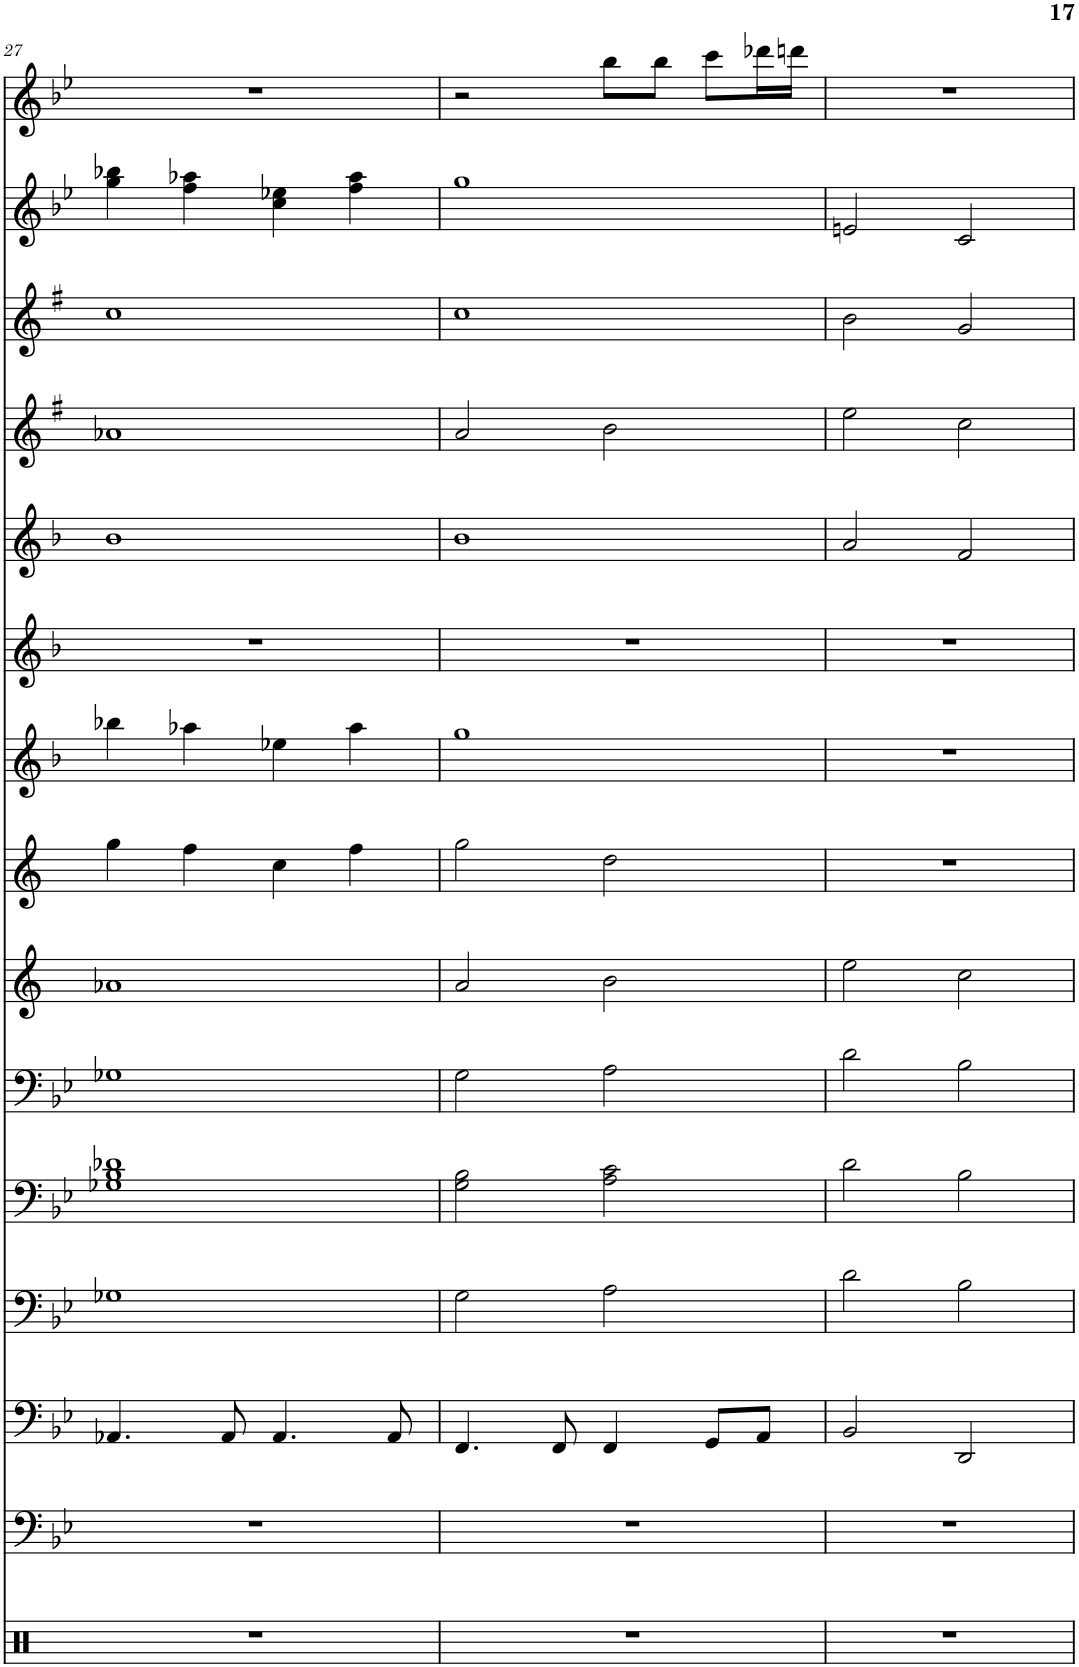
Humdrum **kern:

**kern	**kern	**kern	**kern	**kern	**kern	**kern	**kern	**kern	**kern	**kern	**kern	**kern	**kern	**kern
*part15	*part14	*part13	*part12	*part11	*part10	*part9	*part8	*part7	*part6	*part5	*part4	*part3	*part2	*part1
*staff15	*staff14	*staff13	*staff12	*staff11	*staff10	*staff9	*staff8	*staff7	*staff6	*staff5	*staff4	*staff3	*staff2	*staff1
*I"Voice	*I"Voice	*I"Voice	*I"Voice	*I"Voice	*I"Voice	*I"Voice	*I"Voice	*I"Voice	*I"Voice	*I"Voice	*I"Voice	*I"Voice	*I"Voice	*I"Voice
*I'V	*I'V	*I'V	*I'V	*I'V	*I'V	*I'V	*I'V	*I'V	*I'V	*I'V	*I'V	*I'V	*I'V	*I'V
!!LO:PB:g=z
*clefX	*clefX	*clefF4	*clefF4	*clefF4	*clefF4	*clefG2	*clefG2	*clefG2	*clefG2	*clefG2	*clefG2	*clefG2	*clefG2	*clefG2
*k[]	*k[b-e-]	*k[b-e-]	*k[b-e-]	*k[b-e-]	*k[b-e-]	*k[]	*k[]	*k[b-]	*k[b-]	*k[b-]	*k[f#]	*k[f#]	*k[b-e-]	*k[b-e-]
*M4/4	*M4/4	*M4/4	*M4/4	*M4/4	*M4/4	*M4/4	*M4/4	*M4/4	*M4/4	*M4/4	*M4/4	*M4/4	*M4/4	*
*met(c)	*met(c)	*met(c)	*met(c)	*met(c)	*met(c)	*met(c)	*met(c)	*met(c)	*met(c)	*met(c)	*met(c)	*met(c)	*met(c)	*
=27	=27	=27	=27	=27	=27	=27	=27	=27	=27	=27	=27	=27	=27	=27
1r	1r	4.AA-X/	1G-X	1G-X 1B- 1d-X	1G-X	1a-X	4gg\	4bb-X\	1r	1b-	1a-X	1cc	4gg\ 4bb-X\	1r
.	.	.	.	.	.	.	4ff\	4aa-X\	.	.	.	.	4ff\ 4aa-X\	.
.	.	8AA-/	.	.	.	.	.	.	.	.	.	.	.	.
.	.	4.AA-/	.	.	.	.	4cc\	4ee-X\	.	.	.	.	4cc\ 4ee-X\	.
.	.	.	.	.	.	.	4ff\	4aa-\	.	.	.	.	4ff\ 4aa-\	.
.	.	8AA-/	.	.	.	.	.	.	.	.	.	.	.	.
=28	=28	=28	=28	=28	=28	=28	=28	=28	=28	=28	=28	=28	=28	=28
1r	1r	4.FF/	2G\	2G\ 2B-\	2G\	2a/	2gg\	1gg	1r	1b-	2a/	1cc	1gg	2r
.	.	8FF/	.	.	.	.	.	.	.	.	.	.	.	.
.	.	4FF/	2A\	2A\ 2c\	2A\	2b\	2dd\	.	.	.	2b\	.	.	8bb-\L
.	.	.	.	.	.	.	.	.	.	.	.	.	.	8bb-\J
.	.	8GG/L	.	.	.	.	.	.	.	.	.	.	.	8ccc\L
.	.	8AA/J	.	.	.	.	.	.	.	.	.	.	.	16ddd-X\L
.	.	.	.	.	.	.	.	.	.	.	.	.	.	16dddn\JJ
=29	=29	=29	=29	=29	=29	=29	=29	=29	=29	=29	=29	=29	=29	=29
1r	1r	2BB-/	2d\	2d\	2d\	2ee\	1r	1r	1r	2a/	2ee\	2b\	2en/	1r
.	.	2DD/	2B-\	2B-\	2B-\	2cc\	.	.	.	2f/	2cc\	2g/	2c/	.
=	=	=	=	=	=	=	=	=	=	=	=	=	=	=
*-	*-	*-	*-	*-	*-	*-	*-	*-	*-	*-	*-	*-	*-	*-
